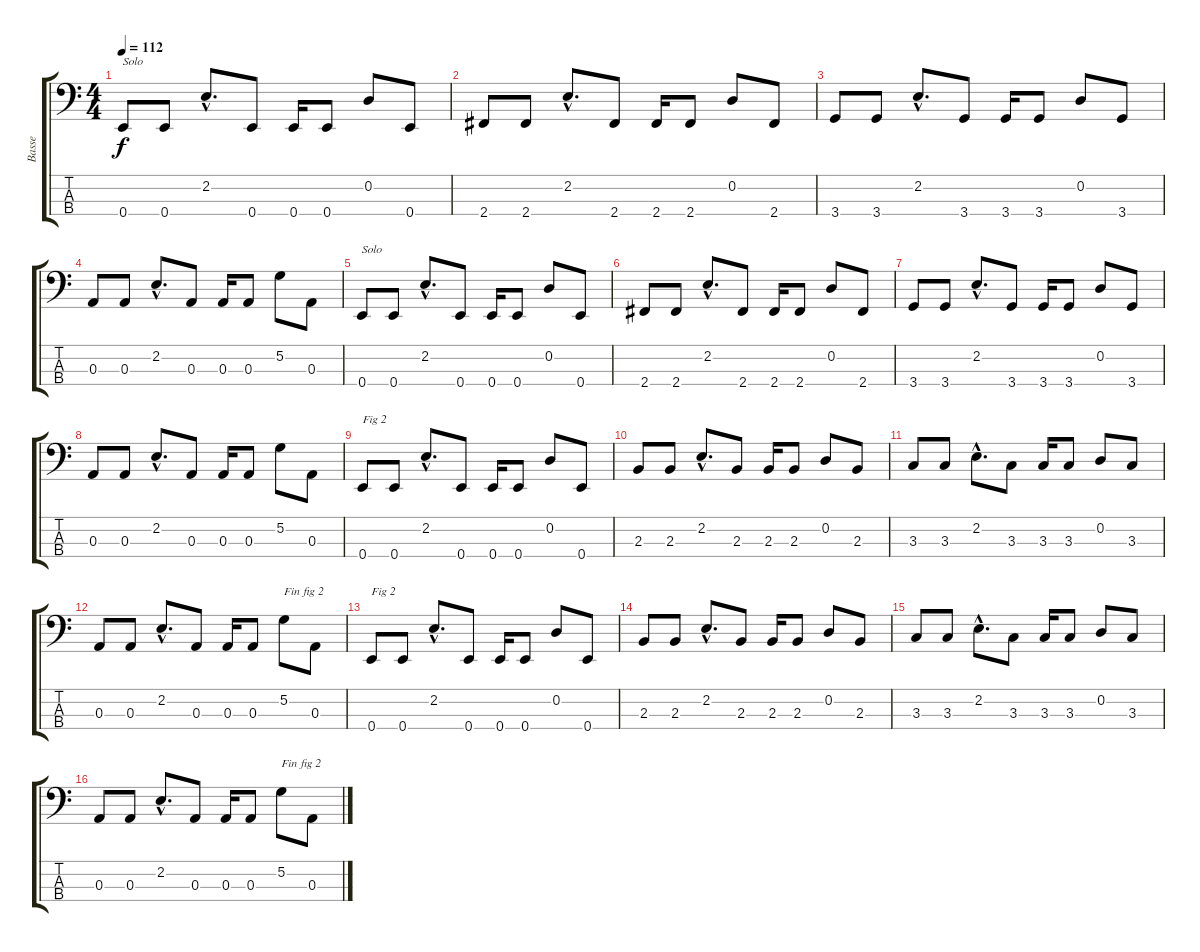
\track ("Basse" "Basse") {instrument electricbasspick}
\staff {score tabs}
\tuning (G2 D2 A1 E1) {hide}
\ts (4 4)
\tempo 112
\clef f4
\ks c
0.4.8{txt "Solo" dy f} 0.4.8 2.2{hac}.8{d} 0.4.8 0.4.16 0.4.8 0.2.8 0.4.8 |
2.4.8 2.4.8 2.2{hac}.8{d} 2.4.8 2.4.16 2.4.8 0.2.8 2.4.8 |
3.4.8 3.4.8 2.2{hac}.8{d} 3.4.8 3.4.16 3.4.8 0.2.8 3.4.8 |
0.3.8 0.3.8 2.2{hac}.8{d} 0.3.8 0.3.16 0.3.8 5.2.8 0.3.8 |
0.4.8{txt "Solo"} 0.4.8 2.2{hac}.8{d} 0.4.8 0.4.16 0.4.8 0.2.8 0.4.8 |
2.4.8 2.4.8 2.2{hac}.8{d} 2.4.8 2.4.16 2.4.8 0.2.8 2.4.8 |
3.4.8 3.4.8 2.2{hac}.8{d} 3.4.8 3.4.16 3.4.8 0.2.8 3.4.8 |
0.3.8 0.3.8 2.2{hac}.8{d} 0.3.8 0.3.16 0.3.8 5.2.8 0.3.8 |
0.4.8{txt "Fig 2"} 0.4.8 2.2{hac}.8{d} 0.4.8 0.4.16 0.4.8 0.2.8 0.4.8 |
2.3.8 2.3.8 2.2{hac}.8{d} 2.3.8 2.3.16 2.3.8 0.2.8 2.3.8 |
3.3.8 3.3.8 2.2{hac}.8{d} 3.3.8 3.3.16 3.3.8 0.2.8 3.3.8 |
0.3.8 0.3.8 2.2{hac}.8{d} 0.3.8 0.3.16 0.3.8 5.2.8{txt "Fin fig 2"} 0.3.8 |
0.4.8{txt "Fig 2"} 0.4.8 2.2{hac}.8{d} 0.4.8 0.4.16 0.4.8 0.2.8 0.4.8 |
2.3.8 2.3.8 2.2{hac}.8{d} 2.3.8 2.3.16 2.3.8 0.2.8 2.3.8 |
3.3.8 3.3.8 2.2{hac}.8{d} 3.3.8 3.3.16 3.3.8 0.2.8 3.3.8 |
0.3.8 0.3.8 2.2{hac}.8{d} 0.3.8 0.3.16 0.3.8 5.2.8{txt "Fin fig 2"} 0.3.8
